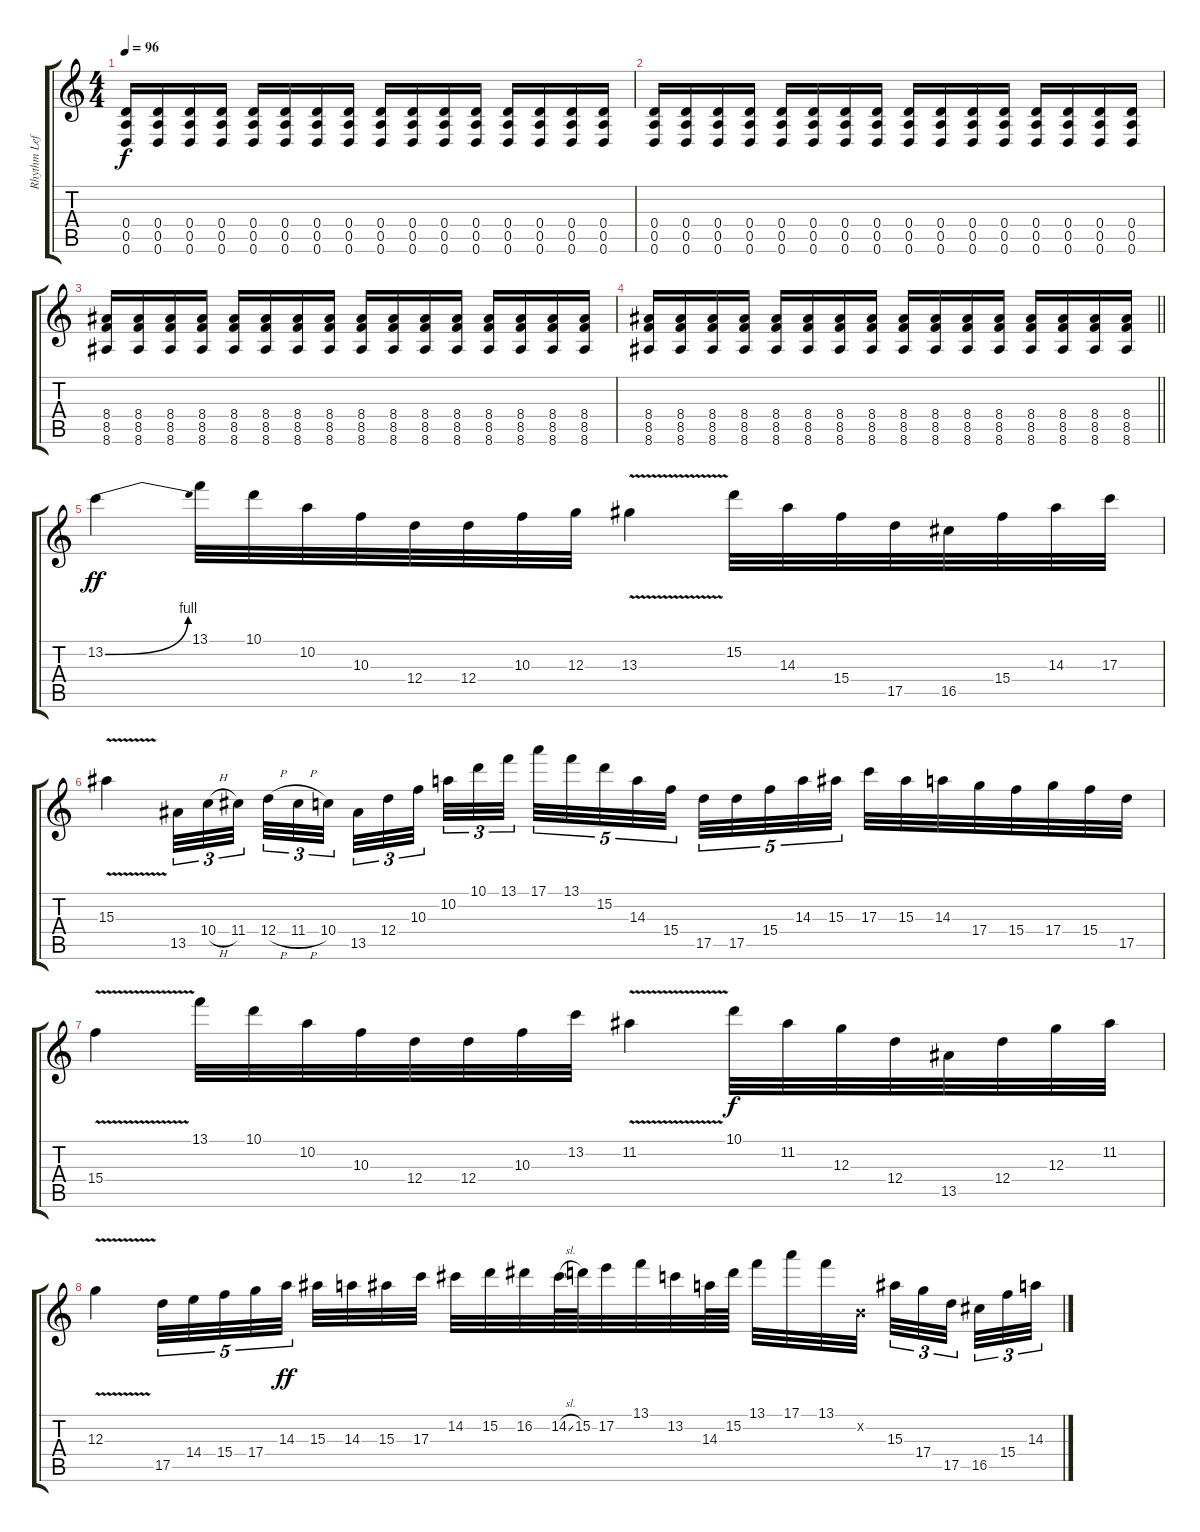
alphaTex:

\track ("Rhythm Left" "Rhythm Lef") {instrument distortionguitar}
\staff {score tabs}
\tuning (E4 B3 G3 D3 A2 D2) {hide}
\ts (4 4)
\tempo 96
\clef g2
\ks c
(0.4 0.5 0.6).16{dy f} (0.4 0.5 0.6).16 (0.4 0.5 0.6).16 (0.4 0.5 0.6).16 (0.4 0.5 0.6).16 (0.4 0.5 0.6).16 (0.4 0.5 0.6).16 (0.4 0.5 0.6).16 (0.4 0.5 0.6).16 (0.4 0.5 0.6).16 (0.4 0.5 0.6).16 (0.4 0.5 0.6).16 (0.4 0.5 0.6).16 (0.4 0.5 0.6).16 (0.4 0.5 0.6).16 (0.4 0.5 0.6).16 |
(0.4 0.5 0.6).16 (0.4 0.5 0.6).16 (0.4 0.5 0.6).16 (0.4 0.5 0.6).16 (0.4 0.5 0.6).16 (0.4 0.5 0.6).16 (0.4 0.5 0.6).16 (0.4 0.5 0.6).16 (0.4 0.5 0.6).16 (0.4 0.5 0.6).16 (0.4 0.5 0.6).16 (0.4 0.5 0.6).16 (0.4 0.5 0.6).16 (0.4 0.5 0.6).16 (0.4 0.5 0.6).16 (0.4 0.5 0.6).16 |
(8.4 8.5 8.6).16 (8.4 8.5 8.6).16 (8.4 8.5 8.6).16 (8.4 8.5 8.6).16 (8.4 8.5 8.6).16 (8.4 8.5 8.6).16 (8.4 8.5 8.6).16 (8.4 8.5 8.6).16 (8.4 8.5 8.6).16 (8.4 8.5 8.6).16 (8.4 8.5 8.6).16 (8.4 8.5 8.6).16 (8.4 8.5 8.6).16 (8.4 8.5 8.6).16 (8.4 8.5 8.6).16 (8.4 8.5 8.6).16 |
\barLineRight lightlight
(8.4 8.5 8.6).16 (8.4 8.5 8.6).16 (8.4 8.5 8.6).16 (8.4 8.5 8.6).16 (8.4 8.5 8.6).16 (8.4 8.5 8.6).16 (8.4 8.5 8.6).16 (8.4 8.5 8.6).16 (8.4 8.5 8.6).16 (8.4 8.5 8.6).16 (8.4 8.5 8.6).16 (8.4 8.5 8.6).16 (8.4 8.5 8.6).16 (8.4 8.5 8.6).16 (8.4 8.5 8.6).16 (8.4 8.5 8.6).16 |
13.2{be (bend 0 0 60 4)}.4{dy ff volume 16 balance 8} 13.1.32 10.1.32 10.2.32 10.3.32 12.4.32 12.4.32 10.3.32 12.3.32 13.3{v}.4 15.2.32 14.3.32 15.4.32 17.5.32 16.5.32 15.4.32 14.3.32 17.3.32 |
15.3{v}.4 13.5.32{tu (3 2)} 10.4{h}.32{tu (3 2)} 11.4.32{tu (3 2) beam splitsecondary} 12.4{h}.32{tu (3 2)} 11.4{h}.32{tu (3 2)} 10.4.32{tu (3 2) beam splitsecondary} 13.5.32{tu (3 2)} 12.4.32{tu (3 2)} 10.3.32{tu (3 2) beam splitsecondary} 10.2.32{tu (3 2)} 10.1.32{tu (3 2)} 13.1.32{tu (3 2)} 17.1.32{tu (5 4)} 13.1.32{tu (5 4)} 15.2.32{tu (5 4)} 14.3.32{tu (5 4)} 15.4.32{tu (5 4) beam splitsecondary} 17.5.32{tu (5 4)} 17.5.32{tu (5 4)} 15.4.32{tu (5 4)} 14.3.32{tu (5 4)} 15.3.32{tu (5 4)} 17.3.32 15.3.32 14.3.32 17.4.32 15.4.32 17.4.32 15.4.32 17.5.32 |
15.4{v}.4 13.1.32 10.1.32 10.2.32 10.3.32 12.4.32 12.4.32 10.3.32 13.2.32 11.2{v}.4 10.1.32{dy f} 11.2.32 12.3.32 12.4.32 13.5.32 12.4.32 12.3.32 11.2.32 |
12.3{v}.4 17.5.32{tu (5 4)} 14.4.32{tu (5 4)} 15.4.32{tu (5 4)} 17.4.32{tu (5 4)} 14.3.32{tu (5 4) dy ff beam splitsecondary} 15.3.32 14.3.32 15.3.32 17.3.32 14.2.32 15.2.32 16.2.32 14.2{sl}.64 15.2.64 17.2.32 13.1.32 13.2.32 14.3.64 15.2.64 13.1.32 17.1.32 13.1.32 0.2{x}.32{beam splitsecondary} 15.3.32{tu (3 2)} 17.4.32{tu (3 2)} 17.5.32{tu (3 2) beam splitsecondary} 16.5.32{tu (3 2)} 15.4.32{tu (3 2)} 14.3.32{tu (3 2)}
